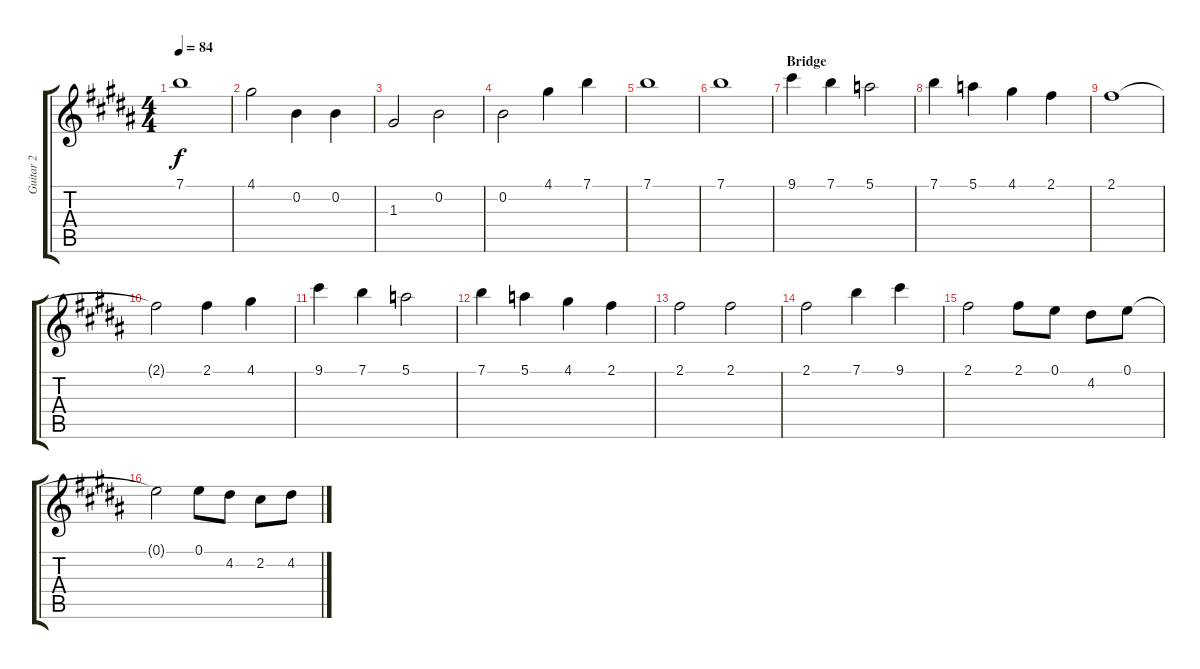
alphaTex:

\track ("Guitar 2" "Guitar 2") {instrument overdrivenguitar}
\staff {score tabs}
\tuning (E4 B3 G3 D3 A2 E2) {hide}
\ts (4 4)
\tempo 84
\clef g2
\ks b
7.1{t}.1{dy f} |
4.1.2 0.2.4 0.2.4 |
1.3.2 0.2.2 |
0.2.2 4.1.4 7.1.4 |
7.1.1 |
7.1.1 |
\section ("" "Bridge")
9.1.4 7.1.4 5.1.2 |
7.1.4 5.1.4 4.1.4 2.1.4 |
2.1.1 |
2.1{t}.2 2.1.4 4.1.4 |
9.1.4 7.1.4 5.1.2 |
7.1.4 5.1.4 4.1.4 2.1.4 |
2.1.2 2.1.2 |
2.1.2 7.1.4 9.1.4 |
2.1.2 2.1.8 0.1.8 4.2.8 0.1.8 |
0.1{t}.2 0.1.8 4.2.8 2.2.8 4.2.8
